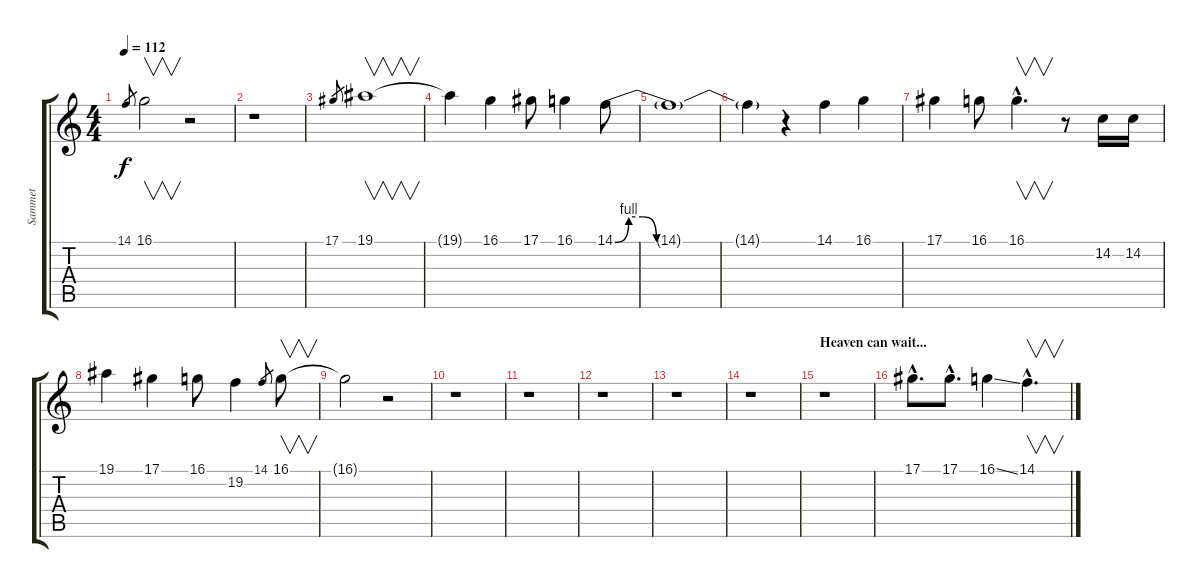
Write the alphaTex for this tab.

\track ("Sammet" "Sammet") {instrument choiraahs}
\staff {score tabs}
\tuning (Eb4 Bb3 Gb3 Db3 Ab2 Eb2) {hide}
\ts (4 4)
\tempo 112
\clef g2
\ks c
14.1.8{gr dy f} 16.1.2{v} r.2 |
r.1 |
17.1.8{gr} 19.1.1{v} |
19.1{t}.4 16.1.4 17.1.8 16.1.4 14.1{be (custom 0 0 5 4 10 4 15 0 60 0)}.8 |
14.1{t}.1 |
14.1{t}.4 r.4 14.1.4 16.1.4 |
17.1.4 16.1.8 16.1{hac}.4{v d} r.8 14.2.16 14.2.16 |
19.1.4 17.1.4 16.1.8 19.2.4 14.1.8{gr} 16.1.8{v} |
16.1{t}.2 r.2 |
r.1 |
r.1 |
r.1 |
r.1 |
r.1 |
\section ("" "Heaven can wait...")
r.1 |
17.1{hac}.8{d} 17.1{hac}.8{d} 16.1{ss}.4 14.1{hac}.4{v d}
